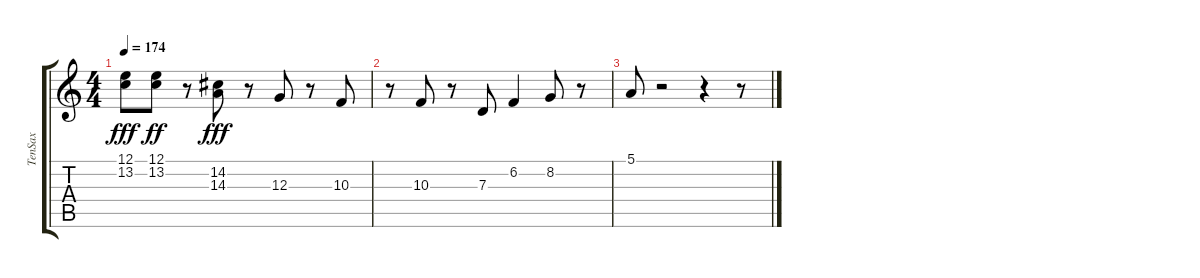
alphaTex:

\track ("TenSax" "TenSax") {instrument tenorsax}
\staff {score tabs}
\tuning (E4 B3 G3 D3 A2 E2) {hide}
\ts (4 4)
\tempo 174
\clef g2
\ks c
(12.1 13.2).8{dy fff} (12.1 13.2).8{dy ff} r.8 (14.2 14.3).8{dy fff} r.8 12.3.8 r.8 10.3.8 |
r.8 10.3.8 r.8 7.3.8 6.2.4 8.2.8 r.8 |
5.1.8 r.2 r.4 r.8
